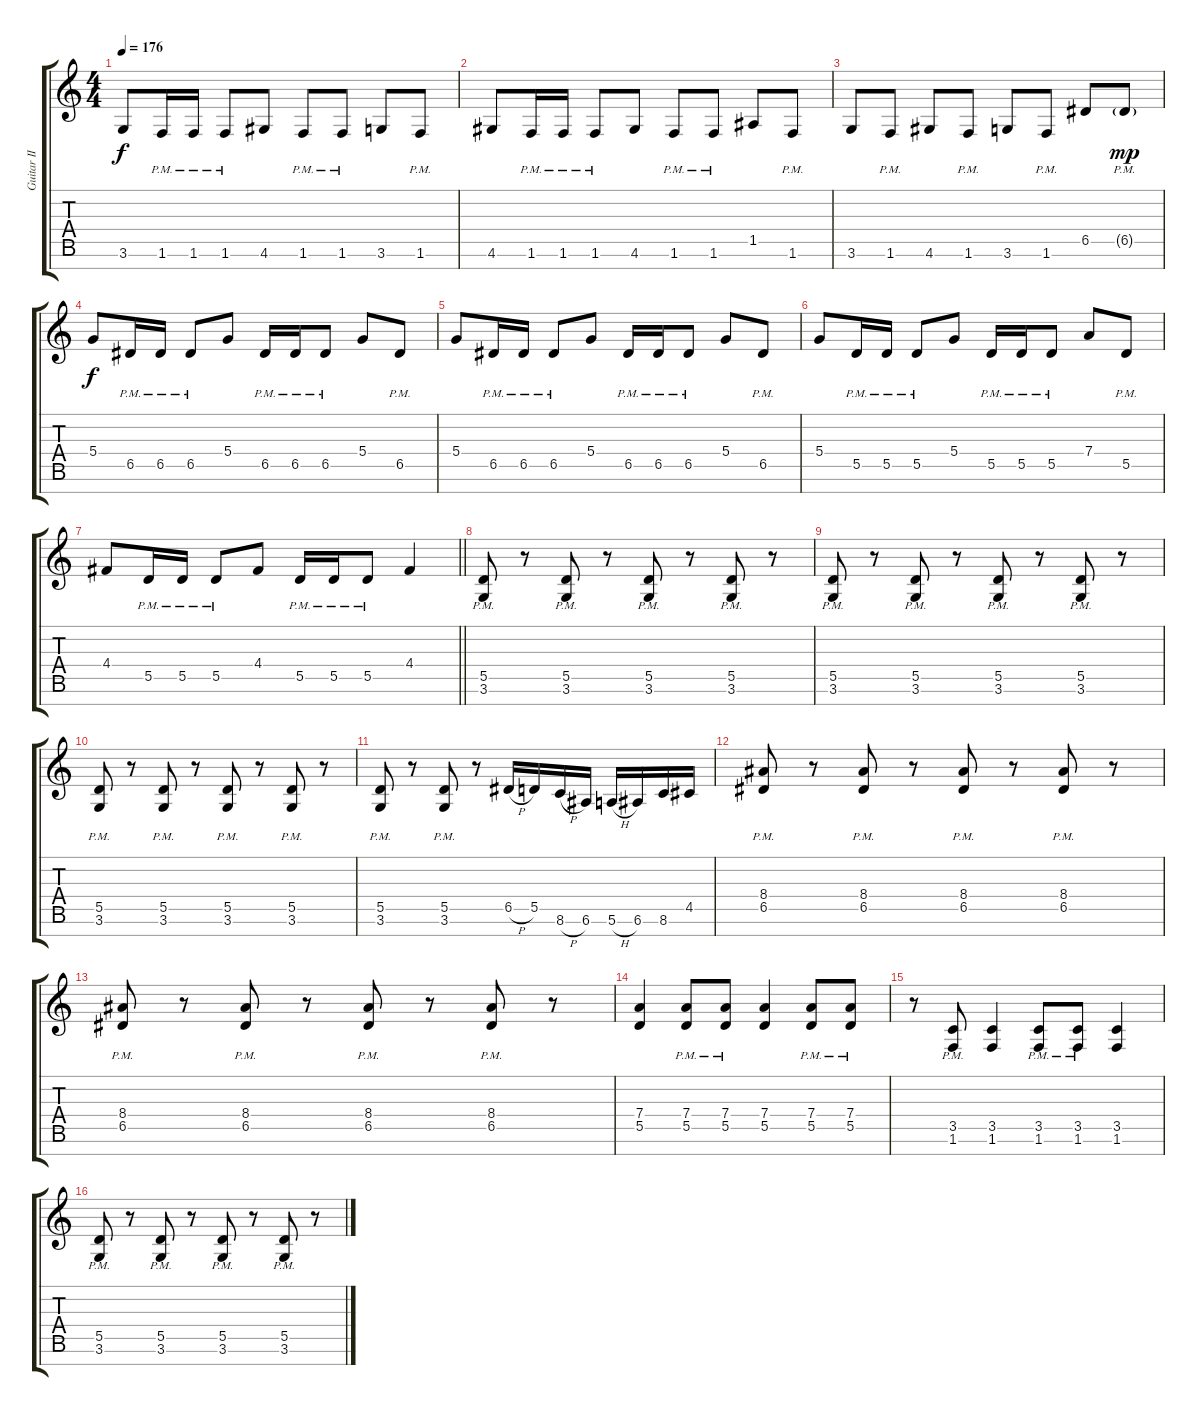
\track ("Guitar II" "Guitar II") {instrument distortionguitar}
\staff {score tabs}
\tuning (E4 B3 G3 D3 A2 E2 B1) {hide}
\ts (4 4)
\tempo 176
\clef g2
\ks c
3.6.8{dy f} 1.6{pm}.16 1.6{pm}.16 1.6{pm}.8 4.6.8 1.6{pm}.8 1.6{pm}.8 3.6.8 1.6{pm}.8 |
4.6.8 1.6{pm}.16 1.6{pm}.16 1.6{pm}.8 4.6.8 1.6{pm}.8 1.6{pm}.8 1.5.8 1.6{pm}.8 |
3.6.8 1.6{pm}.8 4.6.8 1.6{pm}.8 3.6.8 1.6{pm}.8 6.5.8 6.5{g pm}.8{dy mp} |
5.4.8{dy f} 6.5{pm}.16 6.5{pm}.16 6.5{pm}.8 5.4.8 6.5{pm}.16 6.5{pm}.16 6.5{pm}.8 5.4.8 6.5{pm}.8 |
5.4.8 6.5{pm}.16 6.5{pm}.16 6.5{pm}.8 5.4.8 6.5{pm}.16 6.5{pm}.16 6.5{pm}.8 5.4.8 6.5{pm}.8 |
5.4.8 5.5{pm}.16 5.5{pm}.16 5.5{pm}.8 5.4.8 5.5{pm}.16 5.5{pm}.16 5.5{pm}.8 7.4.8 5.5{pm}.8 |
\barLineRight lightlight
4.4.8 5.5{pm}.16 5.5{pm}.16 5.5{pm}.8 4.4.8 5.5{pm}.16 5.5{pm}.16 5.5{pm}.8 4.4.4 |
\section ("" "")
(5.5{pm} 3.6{pm}).8 r.8 (5.5{pm} 3.6{pm}).8 r.8 (5.5{pm} 3.6{pm}).8 r.8 (5.5{pm} 3.6{pm}).8 r.8 |
(5.5{pm} 3.6{pm}).8 r.8 (5.5{pm} 3.6{pm}).8 r.8 (5.5{pm} 3.6{pm}).8 r.8 (5.5{pm} 3.6{pm}).8 r.8 |
(5.5{pm} 3.6{pm}).8 r.8 (5.5{pm} 3.6{pm}).8 r.8 (5.5{pm} 3.6{pm}).8 r.8 (5.5{pm} 3.6{pm}).8 r.8 |
(5.5{pm} 3.6{pm}).8 r.8 (5.5{pm} 3.6{pm}).8 r.8 6.5{h}.16 5.5.16 8.6{h}.16 6.6.16 5.6{h}.16 6.6.16 8.6.16 4.5.16 |
(8.4{pm} 6.5{pm}).8 r.8 (8.4{pm} 6.5{pm}).8 r.8 (8.4{pm} 6.5{pm}).8 r.8 (8.4{pm} 6.5{pm}).8 r.8 |
(8.4{pm} 6.5{pm}).8 r.8 (8.4{pm} 6.5{pm}).8 r.8 (8.4{pm} 6.5{pm}).8 r.8 (8.4{pm} 6.5{pm}).8 r.8 |
(7.4 5.5).4 (7.4{pm} 5.5{pm}).8 (7.4{pm} 5.5{pm}).8 (7.4 5.5).4 (7.4{pm} 5.5{pm}).8 (7.4{pm} 5.5{pm}).8 |
r.8 (3.5{pm} 1.6{pm}).8 (3.5 1.6).4 (3.5{pm} 1.6{pm}).8 (3.5{pm} 1.6{pm}).8 (3.5 1.6).4 |
(5.5{pm} 3.6{pm}).8 r.8 (5.5{pm} 3.6{pm}).8 r.8 (5.5{pm} 3.6{pm}).8 r.8 (5.5{pm} 3.6{pm}).8 r.8
